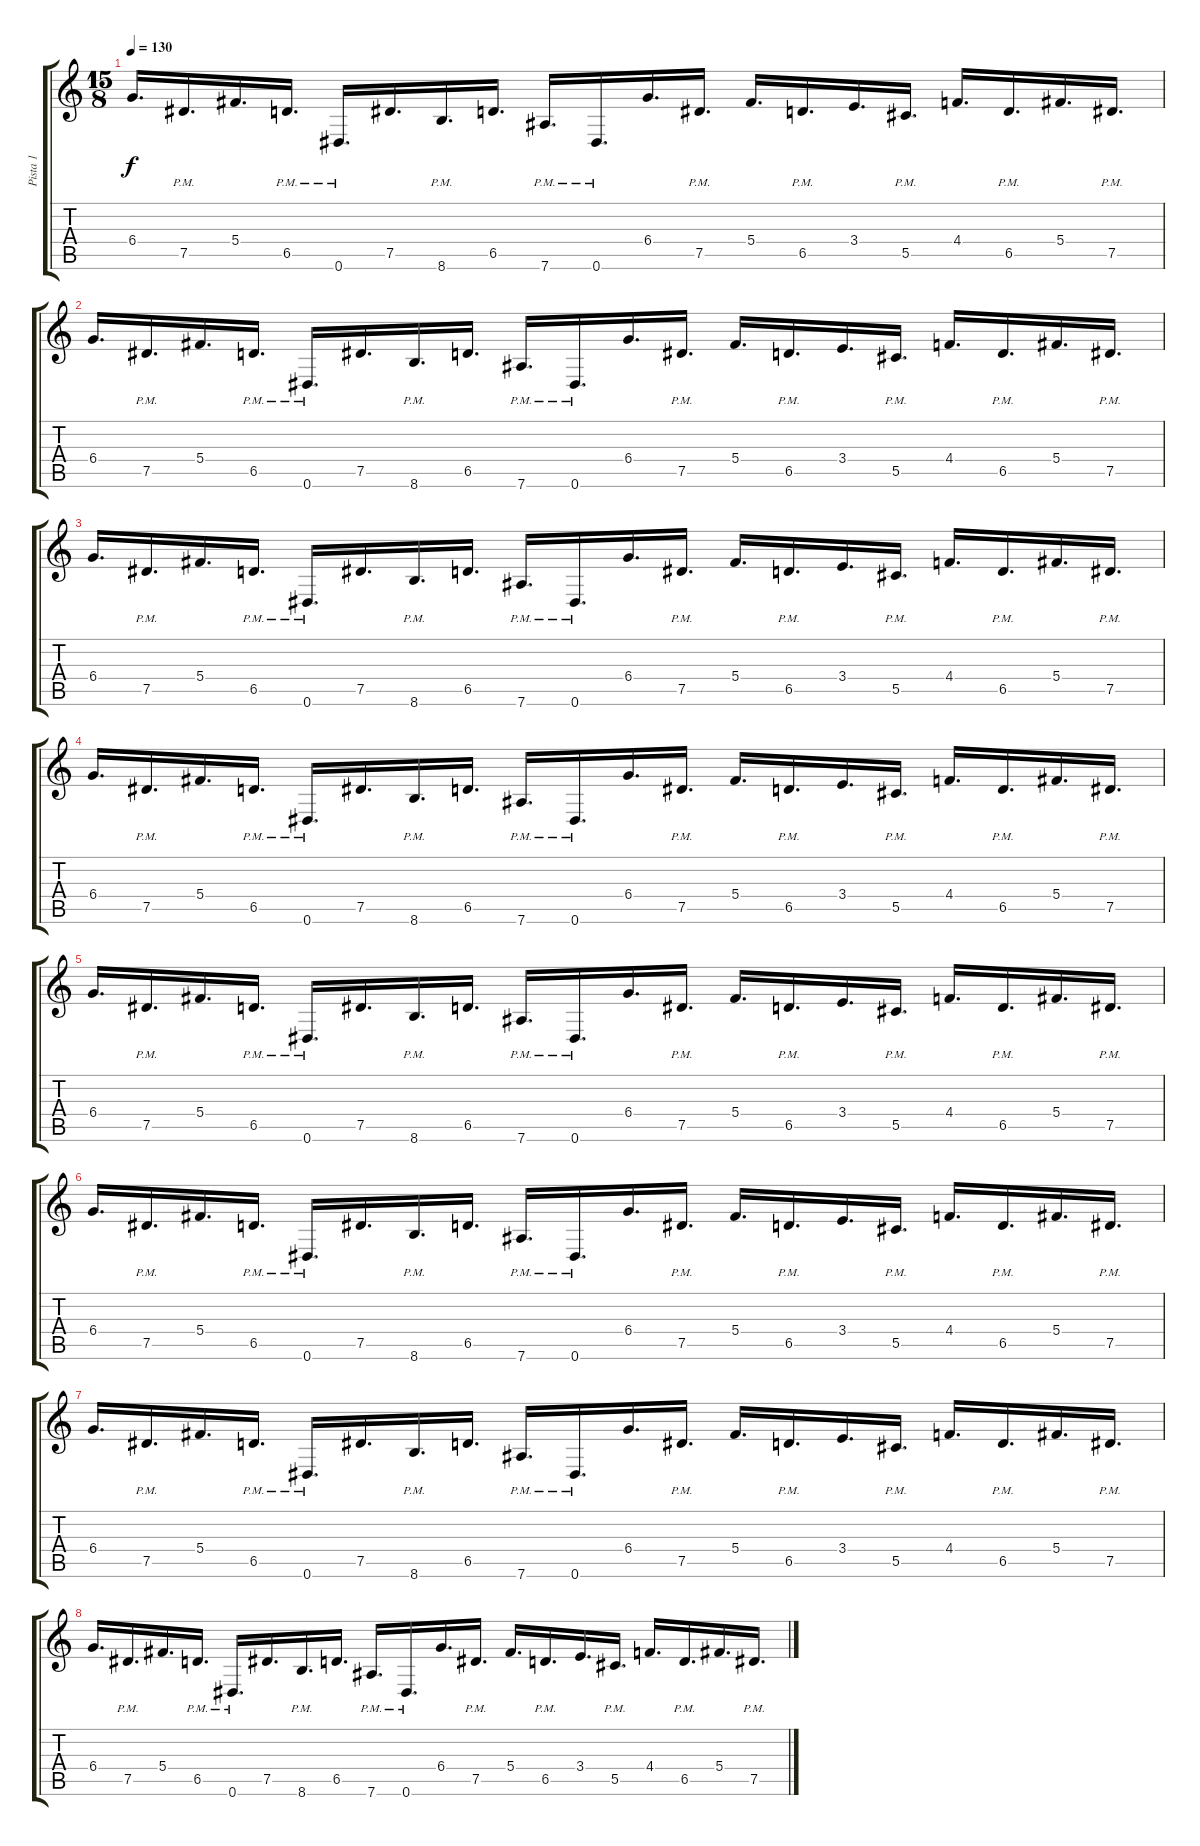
\track ("Pista 1" "Pista 1") {instrument distortionguitar}
\staff {score tabs}
\tuning (Eb4 Bb3 Gb3 Db3 Ab2 Eb2) {hide}
\ts (15 8)
\tempo 130
\clef g2
\ks c
6.4.16{d dy f} 7.5{pm}.16{d} 5.4.16{d} 6.5{pm}.16{d} 0.6{pm}.16{d} 7.5.16{d} 8.6{pm}.16{d} 6.5.16{d} 7.6{pm}.16{d} 0.6{pm}.16{d} 6.4.16{d} 7.5{pm}.16{d} 5.4.16{d} 6.5{pm}.16{d} 3.4.16{d} 5.5{pm}.16{d} 4.4.16{d} 6.5{pm}.16{d} 5.4.16{d} 7.5{pm}.16{d} |
6.4.16{d} 7.5{pm}.16{d} 5.4.16{d} 6.5{pm}.16{d} 0.6{pm}.16{d} 7.5.16{d} 8.6{pm}.16{d} 6.5.16{d} 7.6{pm}.16{d} 0.6{pm}.16{d} 6.4.16{d} 7.5{pm}.16{d} 5.4.16{d} 6.5{pm}.16{d} 3.4.16{d} 5.5{pm}.16{d} 4.4.16{d} 6.5{pm}.16{d} 5.4.16{d} 7.5{pm}.16{d} |
6.4.16{d} 7.5{pm}.16{d} 5.4.16{d} 6.5{pm}.16{d} 0.6{pm}.16{d} 7.5.16{d} 8.6{pm}.16{d} 6.5.16{d} 7.6{pm}.16{d} 0.6{pm}.16{d} 6.4.16{d} 7.5{pm}.16{d} 5.4.16{d} 6.5{pm}.16{d} 3.4.16{d} 5.5{pm}.16{d} 4.4.16{d} 6.5{pm}.16{d} 5.4.16{d} 7.5{pm}.16{d} |
6.4.16{d} 7.5{pm}.16{d} 5.4.16{d} 6.5{pm}.16{d} 0.6{pm}.16{d} 7.5.16{d} 8.6{pm}.16{d} 6.5.16{d} 7.6{pm}.16{d} 0.6{pm}.16{d} 6.4.16{d} 7.5{pm}.16{d} 5.4.16{d} 6.5{pm}.16{d} 3.4.16{d} 5.5{pm}.16{d} 4.4.16{d} 6.5{pm}.16{d} 5.4.16{d} 7.5{pm}.16{d} |
6.4.16{d} 7.5{pm}.16{d} 5.4.16{d} 6.5{pm}.16{d} 0.6{pm}.16{d} 7.5.16{d} 8.6{pm}.16{d} 6.5.16{d} 7.6{pm}.16{d} 0.6{pm}.16{d} 6.4.16{d} 7.5{pm}.16{d} 5.4.16{d} 6.5{pm}.16{d} 3.4.16{d} 5.5{pm}.16{d} 4.4.16{d} 6.5{pm}.16{d} 5.4.16{d} 7.5{pm}.16{d} |
6.4.16{d} 7.5{pm}.16{d} 5.4.16{d} 6.5{pm}.16{d} 0.6{pm}.16{d} 7.5.16{d} 8.6{pm}.16{d} 6.5.16{d} 7.6{pm}.16{d} 0.6{pm}.16{d} 6.4.16{d} 7.5{pm}.16{d} 5.4.16{d} 6.5{pm}.16{d} 3.4.16{d} 5.5{pm}.16{d} 4.4.16{d} 6.5{pm}.16{d} 5.4.16{d} 7.5{pm}.16{d} |
6.4.16{d} 7.5{pm}.16{d} 5.4.16{d} 6.5{pm}.16{d} 0.6{pm}.16{d} 7.5.16{d} 8.6{pm}.16{d} 6.5.16{d} 7.6{pm}.16{d} 0.6{pm}.16{d} 6.4.16{d} 7.5{pm}.16{d} 5.4.16{d} 6.5{pm}.16{d} 3.4.16{d} 5.5{pm}.16{d} 4.4.16{d} 6.5{pm}.16{d} 5.4.16{d} 7.5{pm}.16{d} |
6.4.16{d} 7.5{pm}.16{d} 5.4.16{d} 6.5{pm}.16{d} 0.6{pm}.16{d} 7.5.16{d} 8.6{pm}.16{d} 6.5.16{d} 7.6{pm}.16{d} 0.6{pm}.16{d} 6.4.16{d} 7.5{pm}.16{d} 5.4.16{d} 6.5{pm}.16{d} 3.4.16{d} 5.5{pm}.16{d} 4.4.16{d} 6.5{pm}.16{d} 5.4.16{d} 7.5{pm}.16{d}
